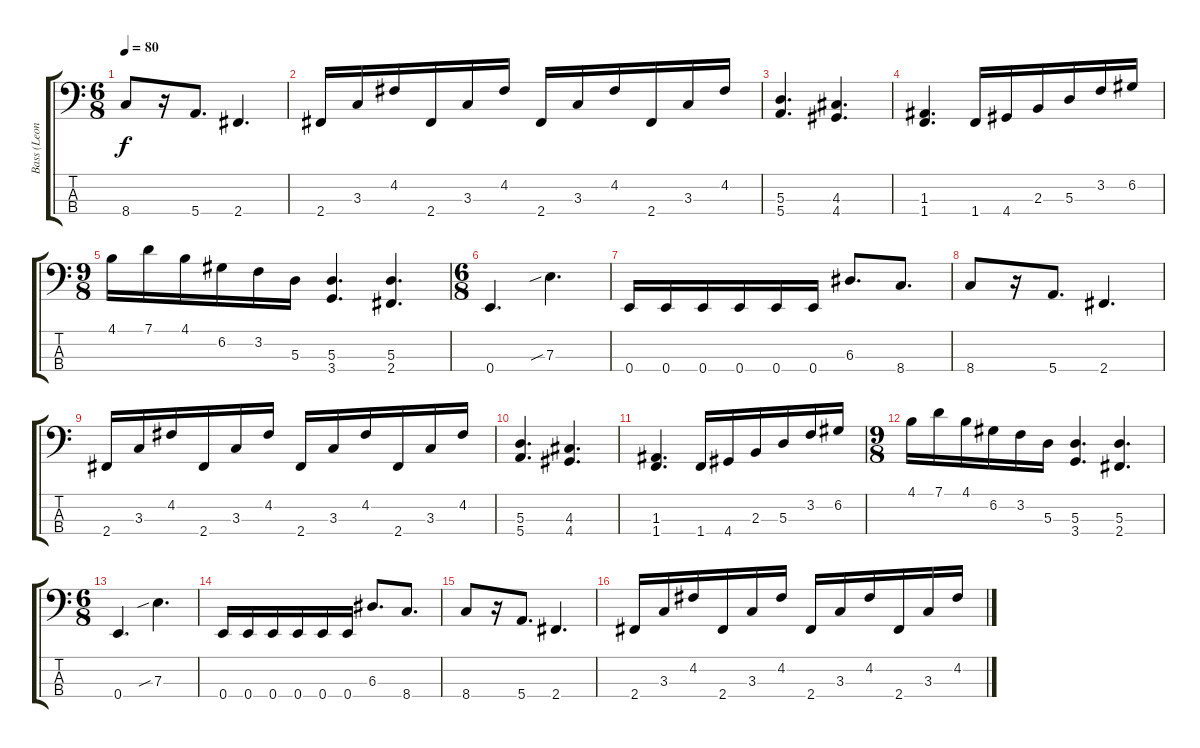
\track ("Bass (Leon)" "Bass (Leon") {instrument electricbassfinger}
\staff {score tabs}
\tuning (G2 D2 A1 E1) {hide}
\ts (6 8)
\tempo 80
\clef f4
\ks c
8.4.8{dy f} r.16 5.4.8{d} 2.4.4{d} |
2.4.16 3.3.16 4.2.16 2.4.16 3.3.16 4.2.16 2.4.16 3.3.16 4.2.16 2.4.16 3.3.16 4.2.16 |
(5.3 5.4).4{d} (4.3 4.4).4{d} |
(1.3 1.4).4{d} 1.4.16 4.4.16 2.3.16 5.3.16 3.2.16 6.2.16 |
\ts (9 8)
4.1.16 7.1.16 4.1.16 6.2.16 3.2.16 5.3.16 (5.3 3.4).4{d} (5.3 2.4).4{d} |
\ts (6 8)
0.4.4{d} 7.3{sib}.4{d} |
0.4.16 0.4.16 0.4.16 0.4.16 0.4.16 0.4.16 6.3.8{d} 8.4.8{d} |
8.4.8 r.16 5.4.8{d} 2.4.4{d} |
2.4.16 3.3.16 4.2.16 2.4.16 3.3.16 4.2.16 2.4.16 3.3.16 4.2.16 2.4.16 3.3.16 4.2.16 |
(5.3 5.4).4{d} (4.3 4.4).4{d} |
(1.3 1.4).4{d} 1.4.16 4.4.16 2.3.16 5.3.16 3.2.16 6.2.16 |
\ts (9 8)
4.1.16 7.1.16 4.1.16 6.2.16 3.2.16 5.3.16 (5.3 3.4).4{d} (5.3 2.4).4{d} |
\ts (6 8)
0.4.4{d} 7.3{sib}.4{d} |
0.4.16 0.4.16 0.4.16 0.4.16 0.4.16 0.4.16 6.3.8{d} 8.4.8{d} |
8.4.8 r.16 5.4.8{d} 2.4.4{d} |
2.4.16 3.3.16 4.2.16 2.4.16 3.3.16 4.2.16 2.4.16 3.3.16 4.2.16 2.4.16 3.3.16 4.2.16
